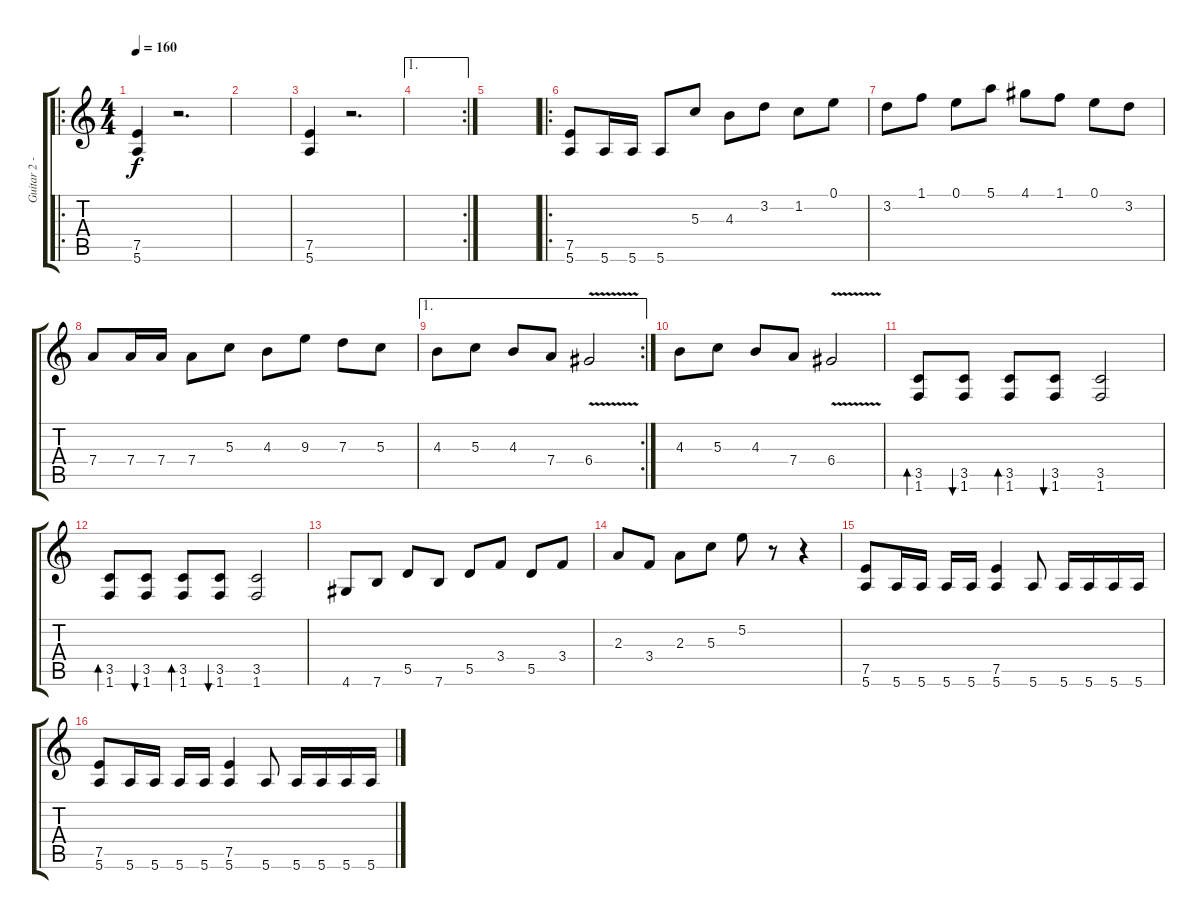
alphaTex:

\track ("Guitar 2 - BG" "Guitar 2 -") {instrument overdrivenguitar}
\staff {score tabs}
\tuning (E4 B3 G3 D3 A2 E2) {hide}
\ro
\ts (4 4)
\tempo 160
\clef g2
\ks c
(7.5 5.6).4{dy f} r.2{d} |
|
(7.5 5.6).4 r.2{d} |
\ae 1
\rc 2
|
|
\ro
(7.5 5.6).8 5.6.16 5.6.16 5.6.8 5.3.8 4.3.8 3.2.8 1.2.8 0.1.8 |
3.2.8 1.1.8 0.1.8 5.1.8 4.1.8 1.1.8 0.1.8 3.2.8 |
7.4.8 7.4.16 7.4.16 7.4.8 5.3.8 4.3.8 9.3.8 7.3.8 5.3.8 |
\ae 1
\rc 2
4.3.8 5.3.8 4.3.8 7.4.8 6.4{v}.2 |
4.3.8 5.3.8 4.3.8 7.4.8 6.4{v}.2 |
(3.5 1.6).8{bd 60} (3.5 1.6).8{bu 60} (3.5 1.6).8{bd 60} (3.5 1.6).8{bu 60} (3.5 1.6).2 |
(3.5 1.6).8{bd 60} (3.5 1.6).8{bu 60} (3.5 1.6).8{bd 60} (3.5 1.6).8{bu 60} (3.5 1.6).2 |
4.6.8 7.6.8 5.5.8 7.6.8 5.5.8 3.4.8 5.5.8 3.4.8 |
2.3.8 3.4.8 2.3.8 5.3.8 5.2.8 r.8 r.4 |
(7.5 5.6).8 5.6.16 5.6.16 5.6.16 5.6.16 (7.5 5.6).4 5.6.8 5.6.16 5.6.16 5.6.16 5.6.16 |
(7.5 5.6).8 5.6.16 5.6.16 5.6.16 5.6.16 (7.5 5.6).4 5.6.8 5.6.16 5.6.16 5.6.16 5.6.16
